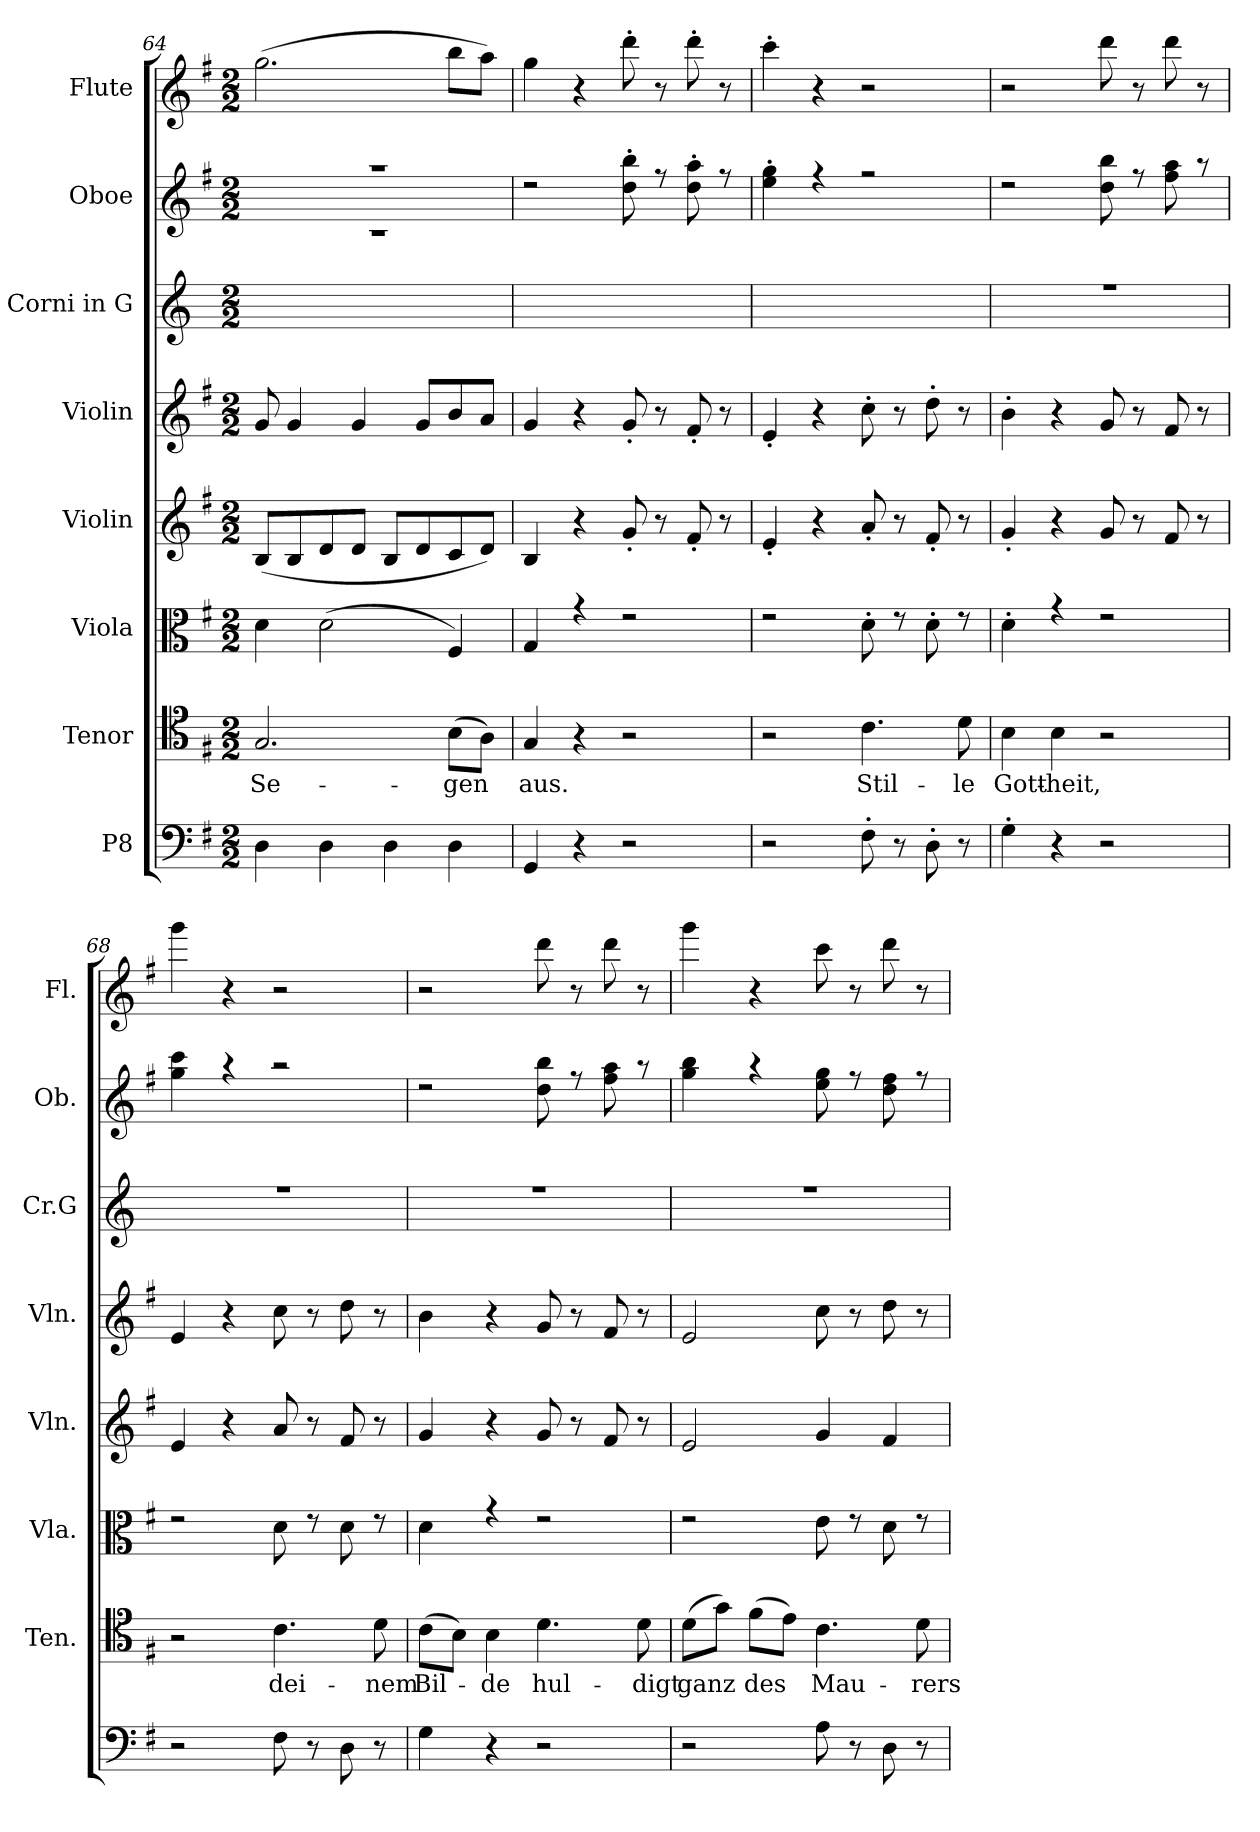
**kern	**kern	**text	**kern	**kern	**kern	**kern	**kern	**kern
*part8	*part7	*part7	*part6	*part5	*part4	*part3	*part2	*part1
*staff8	*staff7	*staff7	*staff6	*staff5	*staff4	*staff3	*staff2	*staff1
*I"P8	*I"Tenor	*	*I"Viola	*I"Violin	*I"Violin	*I"Corni in G	*I"Oboe	*I"Flute
*	*I'Ten.	*	*I'Vla.	*I'Vln.	*I'Vln.	*I'Cr.G	*I'Ob.	*I'Fl.
*clefF4	*clefC4	*	*clefC3	*clefG2	*clefG2	*clefG2	*clefG2	*clefG2
*	*	*	*	*	*	*ITrd3c5	*	*
*k[f#]	*k[f#]	*	*k[f#]	*k[f#]	*k[f#]	*k[f#]	*k[f#]	*k[f#]
*G:	*G:	*	*G:	*G:	*G:	*G:	*G:	*G:
*M2/2	*M2/2	*	*M2/2	*M2/2	*M2/2	*M2/2	*M2/2	*M2/2
=64	=64	=64	=64	=64	=64	=64	=64	=64
!	!	!LO:LY:b	!	!	!	!	!	!
*	*	*	*^	*	*	*^	*^	*
4D\	2.G/	Se-	4d\	1ryy	(<8B/L	8g/	1ryy	1ryy	1raa	1rc	(>2.gg\
.	.	.	.	.	8B/	4g/	.	.	.	.	.
4D\	.	.	(>2d\	.	8d/	.	.	.	.	.	.
.	.	.	.	.	8d/J	4g/	.	.	.	.	.
4D\	.	.	.	.	8B/L	.	.	.	.	.	.
.	.	.	.	.	8d/	8g/L	.	.	.	.	.
!	!	!LO:LY:b	!	!	!	!	!	!	!	!	!
4D\	(>8B\L	-gen	4F#/)	.	8c/	8b/	.	.	.	.	8bb\L
.	8A\J)	.	.	.	8d/J)	8a/J	.	.	.	.	8aa\J)
=65	=65	=65	=65	=65	=65	=65	=65	=65	=65	=65	=65
!	!	!LO:LY:b	!	!	!	!	!	!	!	!	!
4GG/	4G/	aus.	4G/	1ryy	4B/	4g/	1ryy	1ryy	2r	1ryy	4gg\
4r	4r	.	4r	.	4r	4r	.	.	.	.	4r
2r	2r	.	2r	.	8g'>/	8g'>/	.	.	8dd\'> 8bb\'>	.	8ddd'>\
.	.	.	.	.	8r	8r	.	.	8r	.	8r
.	.	.	.	.	8f#'>/	8f#'>/	.	.	8dd\'> 8aa\'>	.	8ddd'>\
.	.	.	.	.	8r	8r	.	.	8r	.	8r
=66	=66	=66	=66	=66	=66	=66	=66	=66	=66	=66	=66
2r	2r	.	2r	1ryy	4e'>/	4e'>/	1ryy	1ryy	4ee\'> 4gg\'>	1ryy	4ccc'>\
.	.	.	.	.	4r	4r	.	.	4r	.	4r
!	!	!LO:LY:b	!	!	!	!	!	!	!	!	!
8F#'>\	4.c\	Stil-	8d'>\	.	8a'>/	8cc'>\	.	.	2r	.	2r
8r	.	.	8r	.	8r	8r	.	.	.	.	.
8D'>\	.	.	8d'>\	.	8f#'>/	8dd'>\	.	.	.	.	.
!	!	!LO:LY:b	!	!	!	!	!	!	!	!	!
8r	8d\	-le	8r	.	8r	8r	.	.	.	.	.
=67	=67	=67	=67	=67	=67	=67	=67	=67	=67	=67	=67
!	!	!LO:LY:b	!	!	!	!	!	!	!	!	!
4G'>\	4B\	Gott-	4d'>\	1ryy	4g'>/	4b'>\	1r	1ryy	2r	1ryy	2r
!	!	!LO:LY:b	!	!	!	!	!	!	!	!	!
4r	4B\	-heit,	4r	.	4r	4r	.	.	.	.	.
2r	2r	.	2r	.	8g/	8g/	.	.	8dd\ 8bb\	.	8ddd\
.	.	.	.	.	8r	8r	.	.	8r	.	8r
.	.	.	.	.	8f#/	8f#/	.	.	8ff#\ 8aa\	.	8ddd\
.	.	.	.	.	8r	8r	.	.	8r	.	8r
!!LO:LB:g=z
=68	=68	=68	=68	=68	=68	=68	=68	=68	=68	=68	=68
2r	2r	.	2r	1ryy	4e/	4e/	1r	1ryy	4gg\ 4ccc\	1ryy	4ggg\
.	.	.	.	.	4r	4r	.	.	4r	.	4r
!	!	!LO:LY:b	!	!	!	!	!	!	!	!	!
8F#\	4.c\	dei-	8d\	.	8a/	8cc\	.	.	2r	.	2r
8r	.	.	8r	.	8r	8r	.	.	.	.	.
8D\	.	.	8d\	.	8f#/	8dd\	.	.	.	.	.
!	!	!LO:LY:b	!	!	!	!	!	!	!	!	!
8r	8d\	-nem	8r	.	8r	8r	.	.	.	.	.
=69	=69	=69	=69	=69	=69	=69	=69	=69	=69	=69	=69
!	!	!LO:LY:b	!	!	!	!	!	!	!	!	!
4G\	(>8c\L	Bil-	4d\	1ryy	4g/	4b\	1r	1ryy	2r	1ryy	2r
.	8B\J)	.	.	.	.	.	.	.	.	.	.
!	!	!LO:LY:b	!	!	!	!	!	!	!	!	!
4r	4B\	-de	4r	.	4r	4r	.	.	.	.	.
!	!	!LO:LY:b	!	!	!	!	!	!	!	!	!
2r	4.d\	hul-	2r	.	8g/	8g/	.	.	8dd\ 8bb\	.	8ddd\
.	.	.	.	.	8r	8r	.	.	8r	.	8r
.	.	.	.	.	8f#/	8f#/	.	.	8ff#\ 8aa\	.	8ddd\
!	!	!LO:LY:b	!	!	!	!	!	!	!	!	!
.	8d\	-digt	.	.	8r	8r	.	.	8r	.	8r
=70	=70	=70	=70	=70	=70	=70	=70	=70	=70	=70	=70
!	!	!LO:LY:b	!	!	!	!	!	!	!	!	!
2r	(>8d\L	ganz	2r	1ryy	2e/	2e/	1r	1ryy	4gg\ 4bb\	1ryy	4ggg\
.	8g\J)	.	.	.	.	.	.	.	.	.	.
!	!	!LO:LY:b	!	!	!	!	!	!	!	!	!
.	(>8f#\L	des	.	.	.	.	.	.	4r	.	4r
.	8e\J)	.	.	.	.	.	.	.	.	.	.
!	!	!LO:LY:b	!	!	!	!	!	!	!	!	!
8A\	4.c\	Mau-	8e\	.	4g/	8cc\	.	.	8ee\ 8gg\	.	8ccc\
8r	.	.	8r	.	.	8r	.	.	8r	.	8r
8D\	.	.	8d\	.	4f#/	8dd\	.	.	8dd\ 8ff#\	.	8ddd\
!	!	!LO:LY:b	!	!	!	!	!	!	!	!	!
8r	8d\	-rers	8r	.	.	8r	.	.	8r	.	8r
*	*	*	*	*	*	*	*v	*v	*	*	*
*	*	*	*v	*v	*	*	*	*v	*v	*
=	=	=	=	=	=	=	=	=
*-	*-	*-	*-	*-	*-	*-	*-	*-
